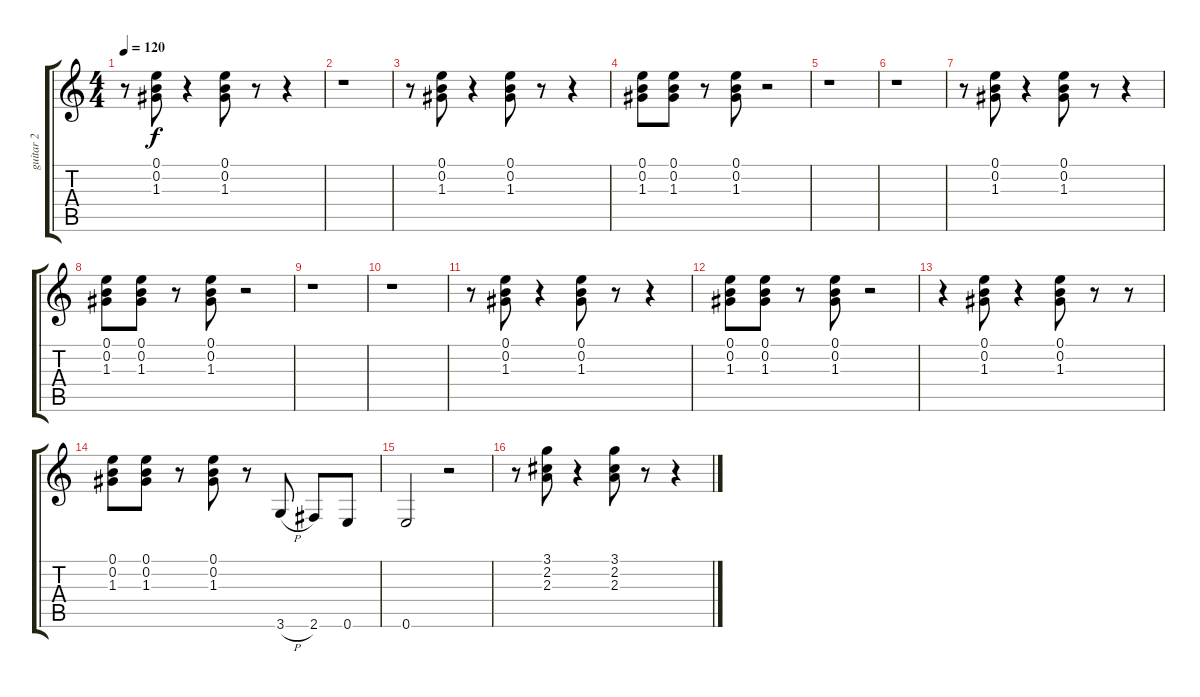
\track ("guitar 2" "guitar 2") {instrument distortionguitar}
\staff {score tabs}
\tuning (E4 B3 G3 D3 A2 E2) {hide}
\ts (4 4)
\tempo 120
\clef g2
\ks c
r.8{dy f} (0.1 0.2 1.3).8 r.4 (0.1 0.2 1.3).8 r.8 r.4 |
r.1 |
r.8 (0.1 0.2 1.3).8 r.4 (0.1 0.2 1.3).8 r.8 r.4 |
(0.1 0.2 1.3).8 (0.1 0.2 1.3).8 r.8 (0.1 0.2 1.3).8 r.2 |
r.1 |
r.1 |
r.8 (0.1 0.2 1.3).8 r.4 (0.1 0.2 1.3).8 r.8 r.4 |
(0.1 0.2 1.3).8 (0.1 0.2 1.3).8 r.8 (0.1 0.2 1.3).8 r.2 |
r.1 |
r.1 |
r.8 (0.1 0.2 1.3).8 r.4 (0.1 0.2 1.3).8 r.8 r.4 |
(0.1 0.2 1.3).8 (0.1 0.2 1.3).8 r.8 (0.1 0.2 1.3).8 r.2 |
r.4 (0.1 0.2 1.3).8 r.4 (0.1 0.2 1.3).8 r.8 r.8 |
(0.1 0.2 1.3).8 (0.1 0.2 1.3).8 r.8 (0.1 0.2 1.3).8 r.8 3.6{h}.8 2.6.8 0.6.8 |
0.6.2 r.2 |
r.8 (3.1 2.2 2.3).8 r.4 (3.1 2.2 2.3).8 r.8 r.4
